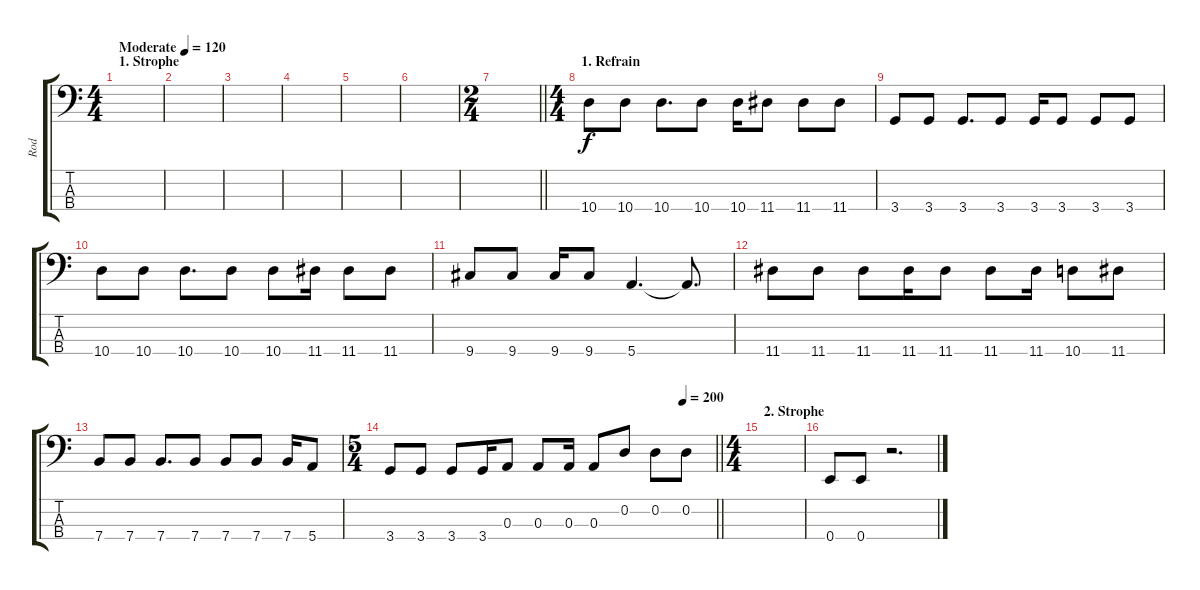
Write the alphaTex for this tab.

\track ("Rod" "Rod") {instrument electricbasspick}
\staff {score tabs}
\tuning (G2 D2 A1 E1) {hide}
\ts (4 4)
\section ("" "1. Strophe")
\tempo (120 "Moderate")
\clef f4
\ks c
|
|
|
|
|
|
\ts (2 4)
\barLineRight lightlight
|
\ts (4 4)
\section ("" "1. Refrain")
10.4.8 10.4.8 10.4.8{d} 10.4.8 10.4.16 11.4.8 11.4.8 11.4.8 |
3.4.8 3.4.8 3.4.8{d} 3.4.8 3.4.16 3.4.8 3.4.8 3.4.8 |
10.4.8 10.4.8 10.4.8{d} 10.4.8 10.4.8 11.4.16 11.4.8 11.4.8 |
9.4.8 9.4.8 9.4.16 9.4.8 5.4.4{d} 5.4{t}.8{d} |
11.4.8 11.4.8 11.4.8 11.4.16 11.4.8 11.4.8 11.4.16 10.4.8 11.4.8 |
7.4.8 7.4.8 7.4.8{d} 7.4.8 7.4.8 7.4.8 7.4.16 5.4.8 |
\ts (5 4)
\tempo (200 0.9)
\barLineRight lightlight
3.4.8 3.4.8 3.4.8 3.4.16 0.3.8 0.3.8 0.3.16 0.3.8 0.2.8 0.2.8 0.2.8 |
\ts (4 4)
\section ("" "2. Strophe")
|
0.4.8 0.4.8 r.2{d}
